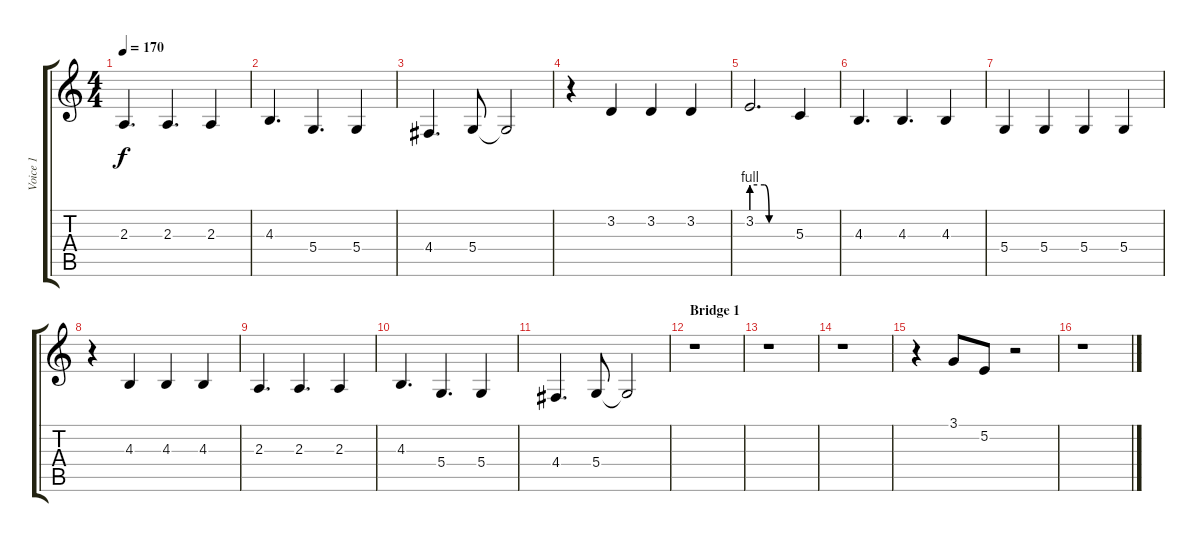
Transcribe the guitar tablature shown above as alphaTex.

\track ("Voice 1" "Voice 1") {instrument tenorsax}
\staff {score tabs}
\tuning (E4 B3 G3 D3 A2 E2) {hide}
\ts (4 4)
\tempo 170
\clef g2
\ks c
2.3.4{d dy f} 2.3.4{d} 2.3.4 |
4.3.4{d} 5.4.4{d} 5.4.4 |
4.4.4{d} 5.4.8 5.4{t}.2 |
r.4 3.2.4 3.2.4 3.2.4 |
3.2{be (custom 0 4 19 4 26 0 30 0 60 0)}.2{d} 5.3.4 |
4.3.4{d} 4.3.4{d} 4.3.4 |
5.4.4 5.4.4 5.4.4 5.4.4 |
r.4 4.3.4 4.3.4 4.3.4 |
2.3.4{d} 2.3.4{d} 2.3.4 |
4.3.4{d} 5.4.4{d} 5.4.4 |
4.4.4{d} 5.4.8 5.4{t}.2 |
\section ("" "Bridge 1")
r.1 |
r.1 |
r.1 |
r.4 3.1.8 5.2.8 r.2 |
r.1
